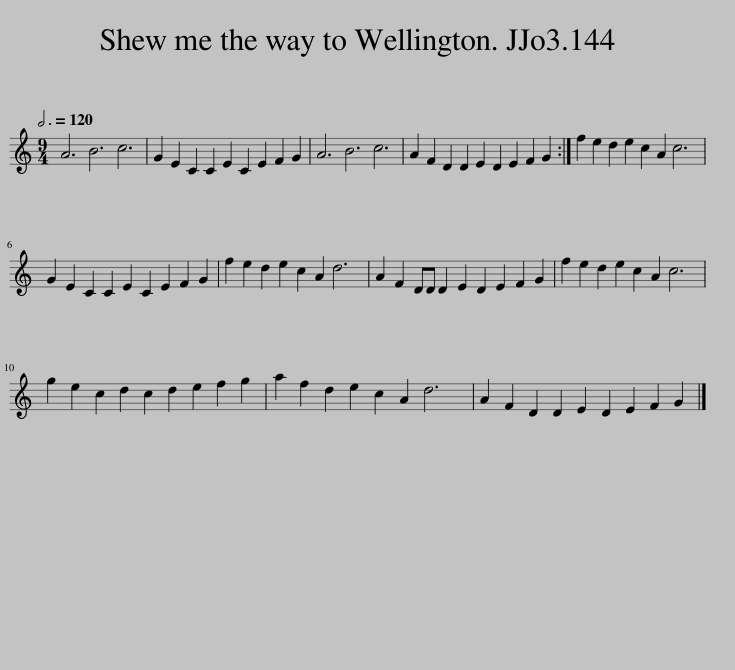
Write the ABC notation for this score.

X:1
L:1/8
Q:3/4=120
M:9/4
I:linebreak $
K:C
V:1 treble
V:1
 A6 B6 c6 | G2 E2 C2 C2 E2 C2 E2 F2 G2 | A6 B6 c6 | A2 F2 D2 D2 E2 D2 E2 F2 G2 :| f2 e2 d2 e2 c2 A2 c6 |$ %5
 G2 E2 C2 C2 E2 C2 E2 F2 G2 | f2 e2 d2 e2 c2 A2 d6 | A2 F2 DD D2 E2 D2 E2 F2 G2 | f2 e2 d2 e2 c2 A2 c6 |$ g2 e2 c2 d2 c2 d2 e2 f2 g2 | %10
 a2 f2 d2 e2 c2 A2 d6 | A2 F2 D2 D2 E2 D2 E2 F2 G2 |] %12
